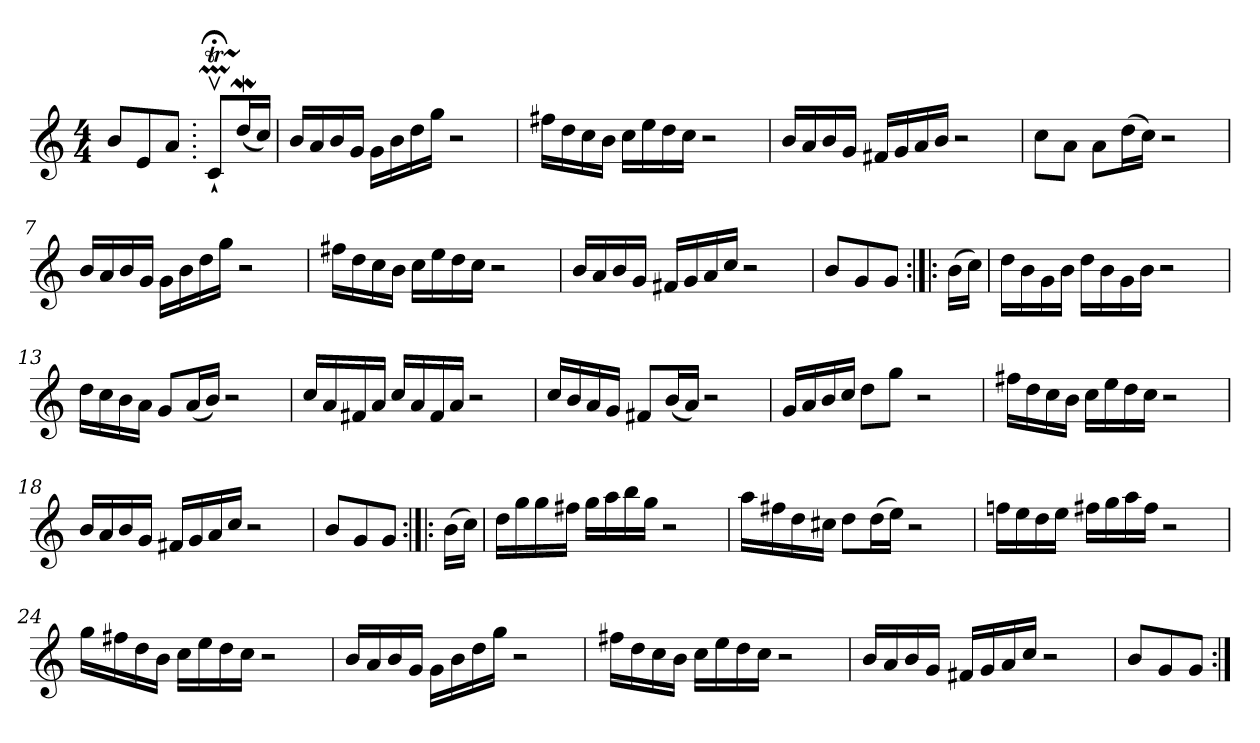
**kern
*part1
*staff1
*clefG2
*k[]
*M4/4
=1
8b/L
8e/
8a/J
=2.
8c;<TTMwwv''/L
(<16ddW/L
16cc/JJ)
=3
16b/LL
16a/
16b/
16g/JJ
16g\LL
16b\
16dd\
16gg\JJ
2r
=4
16ff#\LL
16dd\
16cc\
16b\JJ
16cc\LL
16ee\
16dd\
16cc\JJ
2r
=5
16b/LL
16a/
16b/
16g/JJ
16f#/LL
16g/
16a/
16b/JJ
2r
=6
8cc\L
8a\J
8a\L
(>16dd\L
16cc\JJ)
2r
!!LO:LB:g=z
=7
16b/LL
16a/
16b/
16g/JJ
16g\LL
16b\
16dd\
16gg\JJ
2r
=8
16ff#\LL
16dd\
16cc\
16b\JJ
16cc\LL
16ee\
16dd\
16cc\JJ
2r
=9
16b/LL
16a/
16b/
16g/JJ
16f#/LL
16g/
16a/
16cc/JJ
2r
=10
8b/L
8g/
8g/J
=11:|!|:
(>16b\LL
16cc\JJ)
=12
16dd\LL
16b\
16g\
16b\JJ
16dd\LL
16b\
16g\
16b\JJ
2r
!!LO:LB:g=z
=13
16dd\LL
16cc\
16b\
16a\JJ
8g/L
(<16a/L
16b/JJ)
2r
=14
16cc/LL
16a/
16f#/
16a/JJ
16cc/LL
16a/
16f#/
16a/JJ
2r
=15
16cc/LL
16b/
16a/
16g/JJ
8f#/L
(<16b/L
16a/JJ)
2r
=16
16g/LL
16a/
16b/
16cc/JJ
8dd\L
8gg\J
2r
=17
16ff#\LL
16dd\
16cc\
16b\JJ
16cc\LL
16ee\
16dd\
16cc\JJ
2r
!!LO:LB:g=z
=18
16b/LL
16a/
16b/
16g/JJ
16f#/LL
16g/
16a/
16cc/JJ
2r
=19
8b/L
8g/
8g/J
=20:|!|:
(>16b\LL
16cc\JJ)
=21
16dd\LL
16gg\
16gg\
16ff#\JJ
16gg\LL
16aa\
16bb\
16gg\JJ
2r
=22
16aa\LL
16ff#\
16dd\
16cc#X\JJ
8dd\L
(>16dd\L
16ee\JJ)
2r
=23
16ffn\LL
16ee\
16dd\
16ee\JJ
16ff#X\LL
16gg\
16aa\
16ff#\JJ
2r
!!LO:LB:g=z
=24
16gg\LL
16ff#\
16dd\
16b\JJ
16cc\LL
16ee\
16dd\
16cc\JJ
2r
=25
16b/LL
16a/
16b/
16g/JJ
16g\LL
16b\
16dd\
16gg\JJ
2r
=26
16ff#\LL
16dd\
16cc\
16b\JJ
16cc\LL
16ee\
16dd\
16cc\JJ
2r
=27
16b/LL
16a/
16b/
16g/JJ
16f#/LL
16g/
16a/
16cc/JJ
2r
=28
8b/L
8g/
8g/J
=:|!
*-
